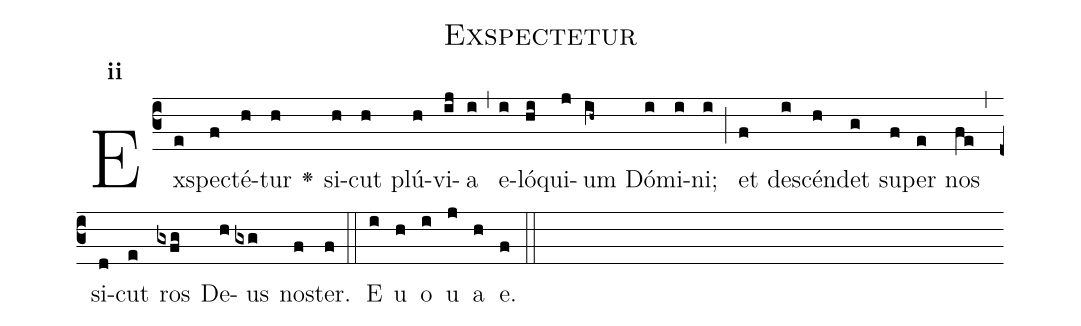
name:Exspectetur;
office-part:Antiphona;
mode:2;
%%
initial-style: 1;
name: Exspectetur
book: Antiphonae & Responsoria/Tomus I, p. 35;
occasion: Hebdomada III Adventus Dominica;
office-part: Vesperae I Ant 2;
user-notes: ;
commentary: ;
annotation: 2*-4a;
centering-scheme: english;
fontsize: 12;
font: OFLSortsMillGoudy;
height: 11;
width: 4.5;
%%
(c3)Ex(e)spe(f)cté(h)tur(h) <v>\greheightstar</v>() si(h)cut(h) plú(h)vi(ij)a(i) (,) e(i)ló(hi)qui(j)um(ih~) Dó(i)mi(i)ni;(i) (;) et(f) de(i)scén(h)det(g) su(f)per(e) nos(fe) (,) si(d)cut(e) ros(gxfg) De(h)us(gxg) no(f)ster.(f) (::)
E(i) u(h) o(i) u(j) a(h) e.(f) (::)
